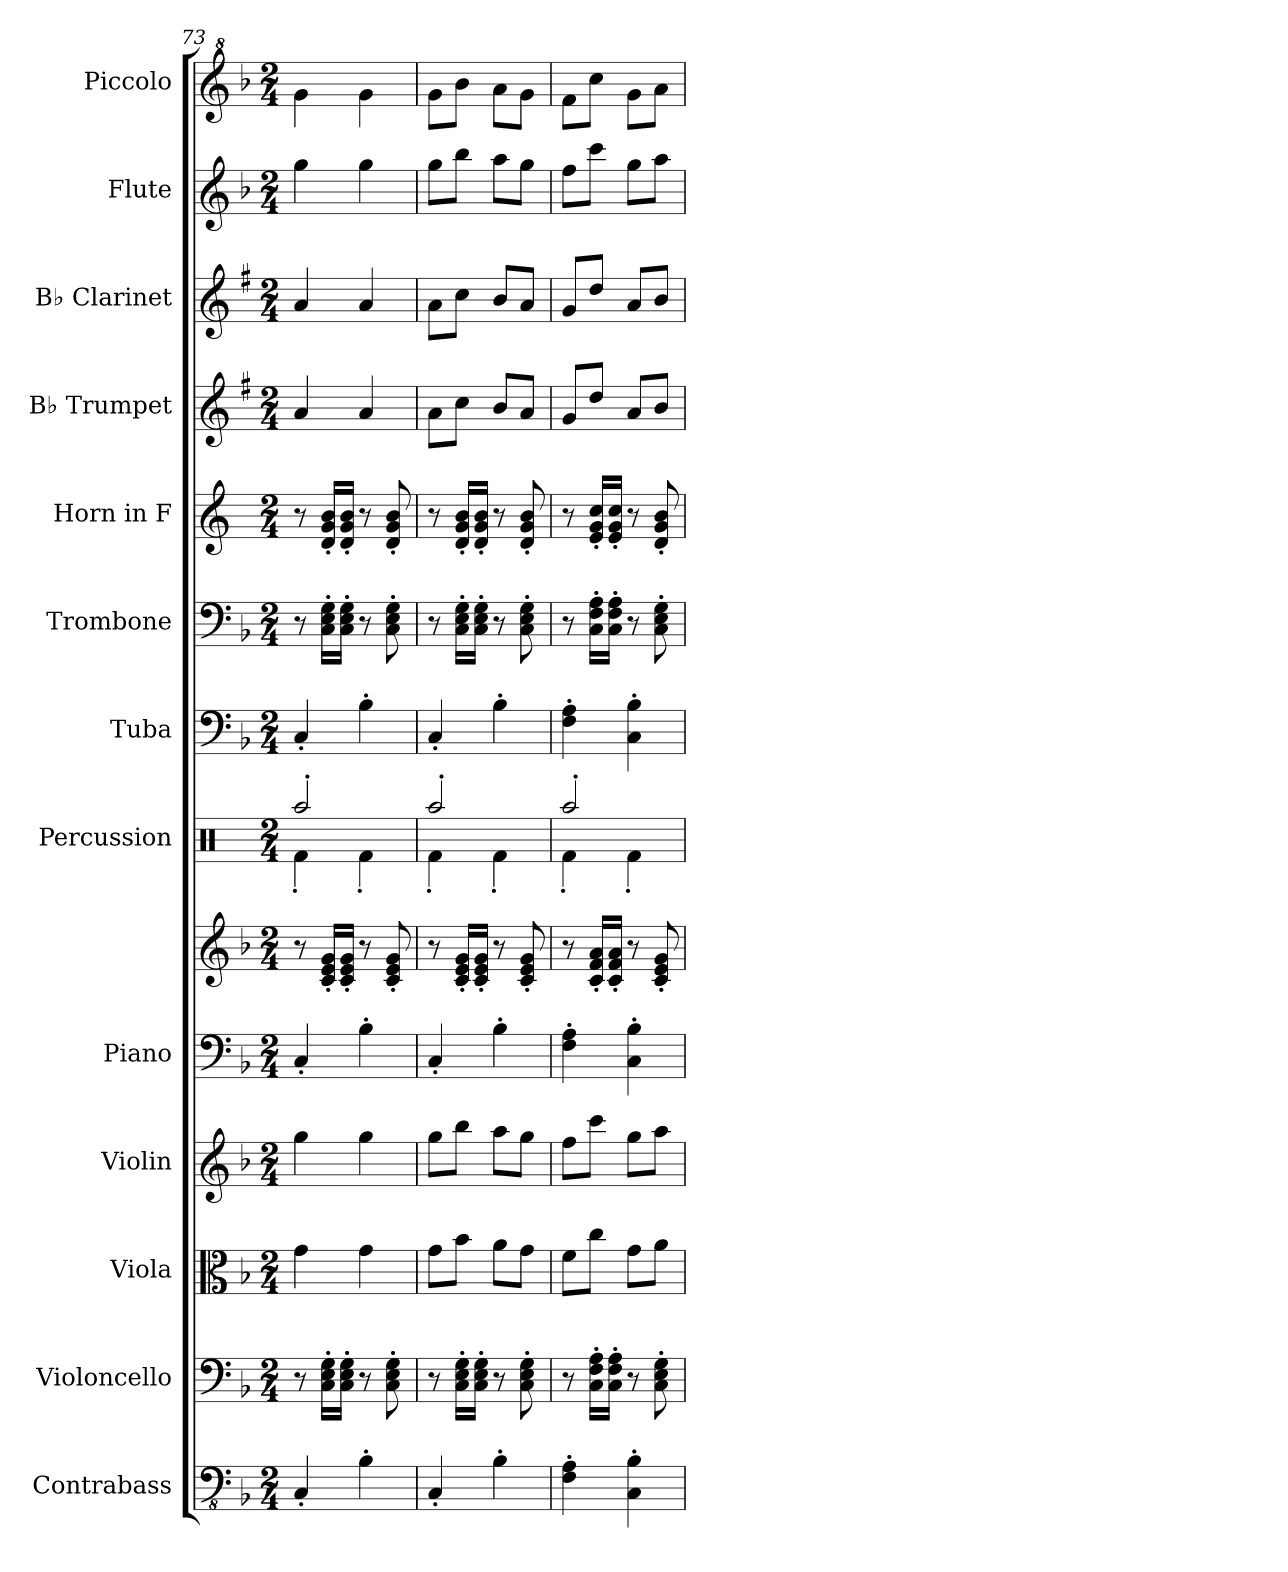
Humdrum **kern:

**kern	**kern	**kern	**kern	**kern	**kern	**kern	**kern	**kern	**kern	**kern	**kern	**kern	**kern
*part13	*part12	*part11	*part10	*part9	*part9	*part8	*part7	*part6	*part5	*part4	*part3	*part2	*part1
*staff14	*staff13	*staff12	*staff11	*staff10	*staff9	*staff8	*staff7	*staff6	*staff5	*staff4	*staff3	*staff2	*staff1
*I"Contrabass	*I"Violoncello	*I"Viola	*I"Violin	*I"Piano	*	*I"Percussion	*I"Tuba	*I"Trombone	*I"Horn in F	*I"B♭ Trumpet	*I"B♭ Clarinet	*I"Flute	*I"Piccolo
*I'Cb.	*I'Vlc.	*I'Vla.	*I'Vln.	*I'Pno.	*	*I'Prcs.	*I'Tu.	*I'Trb.	*	*I'B♭ Tpt.	*I'B♭ Cl.	*I'Fl.	*I'Picc.
*clefFv4	*clefF4	*clefC3	*clefG2	*clefF4	*clefG2	*clefX	*clefF4	*clefF4	*clefG2	*clefG2	*clefG2	*clefG2	*clefG^2
*	*	*	*	*	*	*	*	*	*ITrd4c7	*ITrd1c2	*ITrd1c2	*	*ITrd-7c-12
*k[b-]	*k[b-]	*k[b-]	*k[b-]	*k[b-]	*k[b-]	*k[]	*k[b-]	*k[b-]	*k[b-]	*k[b-]	*k[b-]	*k[b-]	*k[b-]
*M2/4	*M2/4	*M2/4	*M2/4	*M2/4	*M2/4	*M2/4	*M2/4	*M2/4	*M2/4	*M2/4	*M2/4	*M2/4	*M2/4
=73	=73	=73	=73	=73	=73	=73	=73	=73	=73	=73	=73	=73	=73
*	*	*	*	*	*	*^	*	*	*	*	*	*	*
4CC'/	8r	4g\	4gg\	4C'/	8r	2Raa'/	4Rf'\	4C'/	8r	8r	4g/	4g/	4gg\	4ggg\
.	16C\' 16E\' 16G\'LL	.	.	.	16c/' 16e/' 16g/'LL	.	.	.	16C\' 16E\' 16G\'LL	16G/' 16c/' 16e/'LL	.	.	.	.
.	16C\' 16E\' 16G\'JJ	.	.	.	16c/' 16e/' 16g/'JJ	.	.	.	16C\' 16E\' 16G\'JJ	16G/' 16c/' 16e/'JJ	.	.	.	.
4BB-'\	8r	4g\	4gg\	4B-'\	8r	.	4Rf'\	4B-'\	8r	8r	4g/	4g/	4gg\	4ggg\
.	8C\' 8E\' 8G\'	.	.	.	8c/' 8e/' 8g/'	.	.	.	8C\' 8E\' 8G\'	8G/' 8c/' 8e/'	.	.	.	.
=74	=74	=74	=74	=74	=74	=74	=74	=74	=74	=74	=74	=74	=74	=74
4CC'/	8r	8g\L	8gg\L	4C'/	8r	2Raa'/	4Rf'\	4C'/	8r	8r	8g\L	8g\L	8gg\L	8ggg\L
.	16C\' 16E\' 16G\'LL	8b-\J	8bb-\J	.	16c/' 16e/' 16g/'LL	.	.	.	16C\' 16E\' 16G\'LL	16G/' 16c/' 16e/'LL	8b-\J	8b-\J	8bb-\J	8bbb-\J
.	16C\' 16E\' 16G\'JJ	.	.	.	16c/' 16e/' 16g/'JJ	.	.	.	16C\' 16E\' 16G\'JJ	16G/' 16c/' 16e/'JJ	.	.	.	.
4BB-'\	8r	8a\L	8aa\L	4B-'\	8r	.	4Rf'\	4B-'\	8r	8r	8a/L	8a/L	8aa\L	8aaa\L
.	8C\' 8E\' 8G\'	8g\J	8gg\J	.	8c/' 8e/' 8g/'	.	.	.	8C\' 8E\' 8G\'	8G/' 8c/' 8e/'	8g/J	8g/J	8gg\J	8ggg\J
!!LO:PB:g=z
=75	=75	=75	=75	=75	=75	=75	=75	=75	=75	=75	=75	=75	=75	=75
4FF\' 4AA\'	8r	8f\L	8ff\L	4F\' 4A\'	8r	2Raa'/	4Rf'\	4F\' 4A\'	8r	8r	8f/L	8f/L	8ff\L	8fff\L
.	16C\' 16F\' 16A\'LL	8cc\J	8ccc\J	.	16c/' 16f/' 16a/'LL	.	.	.	16C\' 16F\' 16A\'LL	16A/' 16c/' 16f/'LL	8cc/J	8cc/J	8ccc\J	8cccc\J
.	16C\' 16F\' 16A\'JJ	.	.	.	16c/' 16f/' 16a/'JJ	.	.	.	16C\' 16F\' 16A\'JJ	16A/' 16c/' 16f/'JJ	.	.	.	.
4CC\' 4BB-\'	8r	8g\L	8gg\L	4C\' 4B-\'	8r	.	4Rf'\	4C\' 4B-\'	8r	8r	8g/L	8g/L	8gg\L	8ggg\L
.	8C\' 8E\' 8G\'	8a\J	8aa\J	.	8c/' 8e/' 8g/'	.	.	.	8C\' 8E\' 8G\'	8G/' 8c/' 8e/'	8a/J	8a/J	8aa\J	8aaa\J
*	*	*	*	*	*	*v	*v	*	*	*	*	*	*	*
=	=	=	=	=	=	=	=	=	=	=	=	=	=
*-	*-	*-	*-	*-	*-	*-	*-	*-	*-	*-	*-	*-	*-
